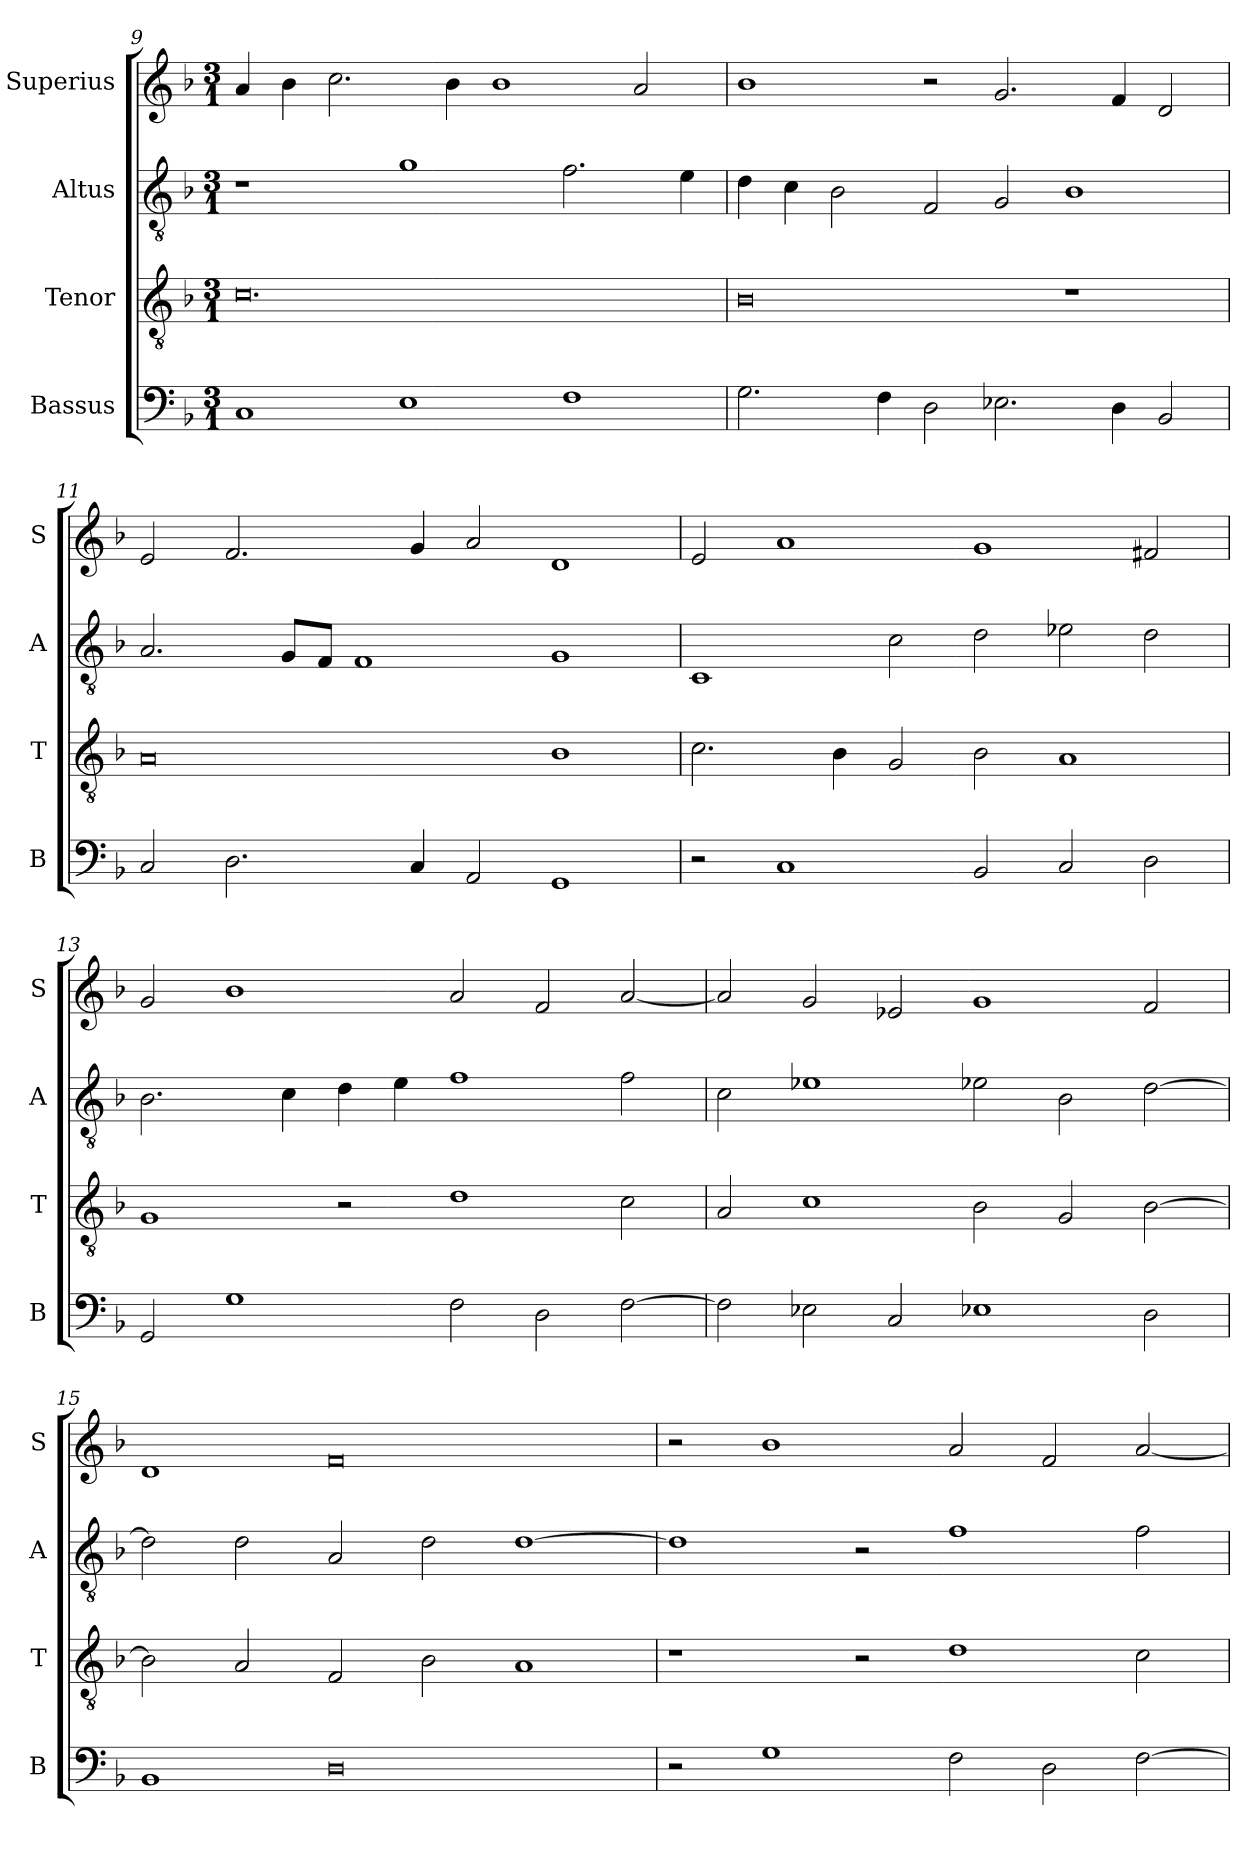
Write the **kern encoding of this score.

**kern	**kern	**kern	**kern
*part4	*part3	*part2	*part1
*staff4	*staff3	*staff2	*staff1
*I"Bassus	*I"Tenor	*I"Altus	*I"Superius
*I'B	*I'T	*I'A	*I'S
*clefF4	*clefGv2	*clefGv2	*clefG2
*k[b-]	*k[b-]	*k[b-]	*k[b-]
*M3/1	*M3/1	*M3/1	*M3/1
=9	=9	=9	=9
1C	0.c	1r	4a/
.	.	.	4b-\
.	.	.	2.cc\
1E	.	1g	.
.	.	.	4b-\
.	.	.	1b-
1F	.	2.f\	.
.	.	.	2a/
.	.	4e\	.
=10	=10	=10	=10
2.G\	0B-	4d\	1b-
.	.	4c\	.
.	.	2B-\	.
4F\	.	.	.
2D\	.	2F/	2r
2.E-X\	.	2G/	2.g/
.	1r	1B-	.
4D\	.	.	4f/
2BB-/	.	.	2d/
=11	=11	=11	=11
2C/	0A	2.A/	2e/
2.D\	.	.	2.f/
.	.	8G/L	.
.	.	8F/J	.
.	.	1F	.
4C/	.	.	4g/
2AA/	.	.	2a/
1GG	1B-	1G	1d
=12	=12	=12	=12
2r	2.c\	1C	2e/
1C	.	.	1a
.	4B-\	.	.
.	2G/	2c\	.
2BB-/	2B-\	2d\	1g
2C/	1A	2e-X\	.
2D\	.	2d\	2f#X/
=13	=13	=13	=13
2GG/	1G	2.B-\	2g/
1G	.	.	1b-
.	.	4c\	.
.	2r	4d\	.
.	.	4e\	.
2F\	1d	1f	2a/
2D\	.	.	2f/
[2F\	2c\	2f\	[2a/
=14	=14	=14	=14
2F\]	2A/	2c\	2a/]
2E-X\	1c	1e-X	2g/
2C/	.	.	2e-X/
1E-X	2B-\	2e-X\	1g
.	2G/	2B-\	.
2D\	[2B-\	[2d\	2f/
=15	=15	=15	=15
1BB-	2B-\]	2d\]	1d
.	2A/	2d\	.
0D	2F/	2A/	0f
.	2B-\	2d\	.
.	1A	[1d	.
=16	=16	=16	=16
2r	1r	1d]	2r
1G	.	.	1b-
.	2r	2r	.
2F\	1d	1f	2a/
2D\	.	.	2f/
[2F\	2c\	2f\	[2a/
=	=	=	=
*-	*-	*-	*-
